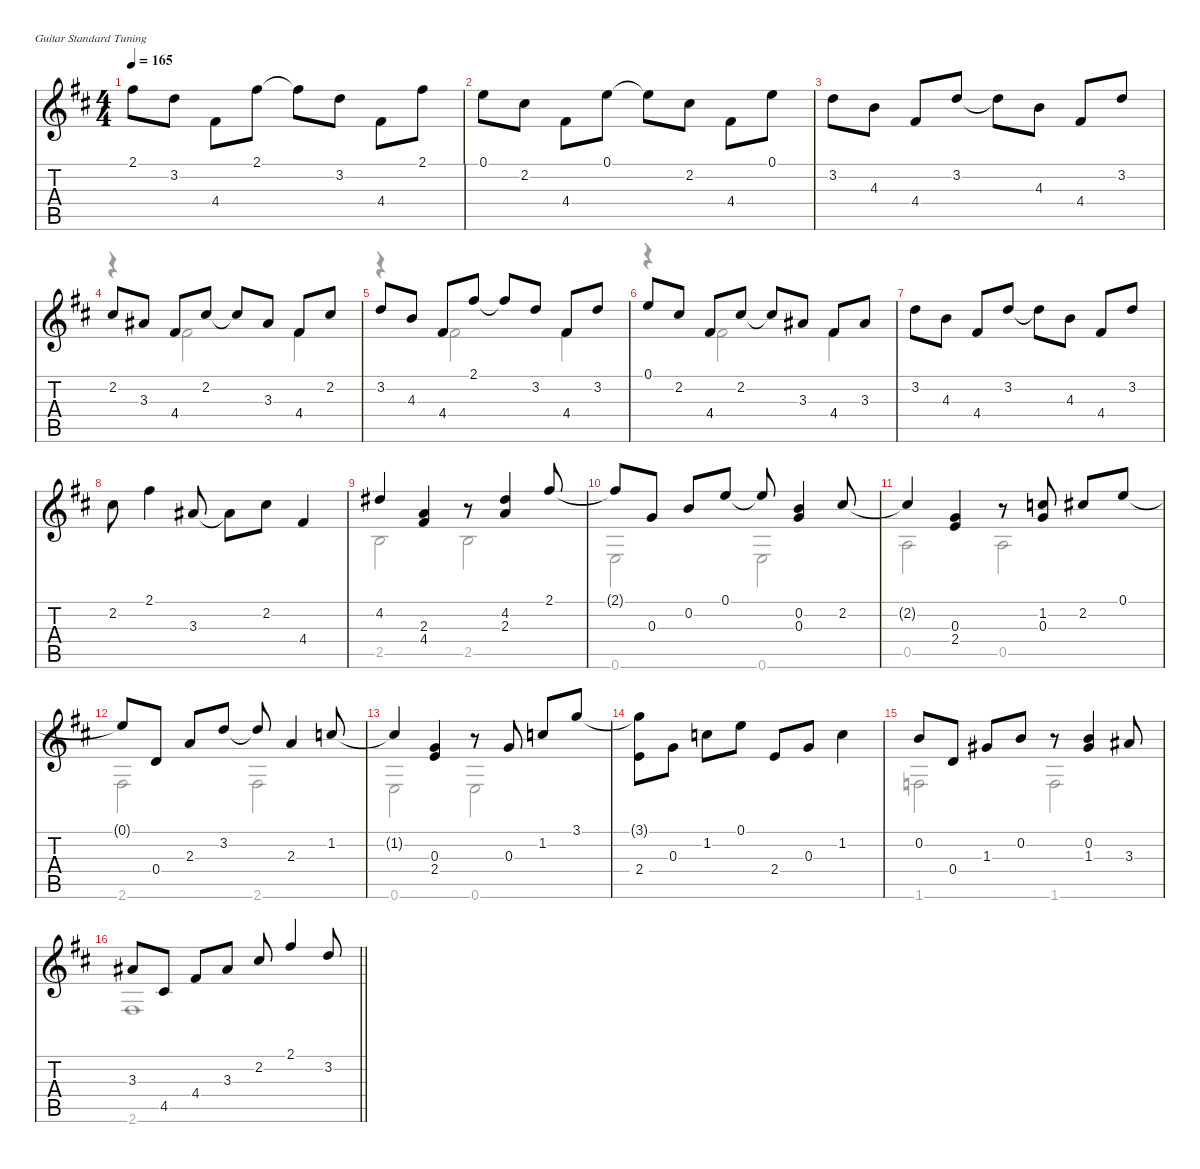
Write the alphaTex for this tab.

\defaultSystemsLayout 4
\hideDynamics
\bracketExtendMode nobrackets
\singleTrackTrackNamePolicy hidden
\multiTrackTrackNamePolicy hidden
\firstSystemTrackNameOrientation horizontal
\otherSystemsTrackNameOrientation horizontal
\extendBarLines
\chordDiagramsInScore
\track ("ギター - クラシック" "ギター - クラシック") {instrument acousticguitarnylon}
\staff {score tabs}
\tuning (E4 B3 G3 D3 A2 E2)
\voice
\ts (4 4)
\tempo 165
\clef g2
\ks d
2.1{acc #}.8{dy mf beam Down} 3.2{acc forcenatural}.8{beam Down} 4.4{acc #}.8{beam Down} 2.1{acc #}.8{beam Down} 2.1{t acc #}.8{beam Down} 3.2{acc forcenatural}.8{beam Down} 4.4{acc #}.8{beam Down} 2.1{acc #}.8{beam Down} |
0.1{acc forcenatural}.8{beam Down} 2.2{acc #}.8{beam Down} 4.4{acc #}.8{beam Down} 0.1{acc forcenatural}.8{beam Down} 0.1{t acc forcenatural}.8{beam Down} 2.2{acc #}.8{beam Down} 4.4{acc #}.8{beam Down} 0.1{acc forcenatural}.8{beam Down} |
3.2{acc forcenatural}.8{beam Down} 4.3{acc forcenatural}.8{beam Down} 4.4{acc #}.8{beam Up} 3.2{acc forcenatural}.8{beam Up} 3.2{t acc forcenatural}.8{beam Down} 4.3{acc forcenatural}.8{beam Down} 4.4{acc #}.8{beam Up} 3.2{acc forcenatural}.8{beam Up} |
2.2{acc #}.8{beam Up} 3.3{acc #}.8{beam Up} 4.4{acc #}.8{beam Up} 2.2{acc #}.8{beam Up} 2.2{t acc #}.8{beam Up} 3.3{acc #}.8{beam Up} 4.4{acc #}.8{beam Up} 2.2{acc #}.8{beam Up} |
3.2{acc forcenatural}.8{beam Up} 4.3{acc forcenatural}.8{beam Up} 4.4{acc #}.8{beam Up} 2.1{acc #}.8{beam Up} 2.1{t acc #}.8{beam Up} 3.2{acc forcenatural}.8{beam Up} 4.4{acc #}.8{beam Up} 3.2{acc forcenatural}.8{beam Up} |
0.1{acc forcenatural}.8{beam Up} 2.2{acc #}.8{beam Up} 4.4{acc #}.8{beam Up} 2.2{acc #}.8{beam Up} 2.2{t acc #}.8{beam Up} 3.3{acc #}.8{beam Up} 4.4{acc #}.8{beam Up} 3.3{acc #}.8{beam Up} |
3.2{acc forcenatural}.8{beam Down} 4.3{acc forcenatural}.8{beam Down} 4.4{acc #}.8{beam Up} 3.2{acc forcenatural}.8{beam Up} 3.2{t acc forcenatural}.8{beam Down} 4.3{acc forcenatural}.8{beam Down} 4.4{acc #}.8{beam Up} 3.2{acc forcenatural}.8{beam Up} |
2.2{acc #}.8{beam Down} 2.1{acc #}.4{beam Down} 3.3{acc #}.8{beam Up} 3.3{t acc #}.8{beam Down} 2.2{acc #}.8{beam Down} 4.4{acc #}.4{beam Up} |
4.2{acc #}.4{beam Up} (2.3{acc forcenatural} 4.4{acc #}).4{beam Up} r.8{beam Up} (4.2{acc #} 2.3{acc forcenatural}).4{beam Up} 2.1{acc #}.8{beam Up} |
2.1{t acc #}.8{beam Up} 0.3{acc forcenatural}.8{beam Up} 0.2{acc forcenatural}.8{beam Up} 0.1{acc forcenatural}.8{beam Up} 0.1{t acc forcenatural}.8{beam Up} (0.2{acc forcenatural} 0.3{acc forcenatural}).4{beam Up} 2.2{acc #}.8{beam Up} |
2.2{t acc #}.4{beam Up} (0.3{acc forcenatural} 2.4{acc forcenatural}).4{beam Up} r.8{beam Up} (1.2{acc forcenatural} 0.3{acc forcenatural}).8{beam Up} 2.2{acc #}.8{beam Up} 0.1{acc forcenatural}.8{beam Up} |
0.1{t acc forcenatural}.8{beam Up} 0.4{acc forcenatural}.8{beam Up} 2.3{acc forcenatural}.8{beam Up} 3.2{acc forcenatural}.8{beam Up} 3.2{t acc forcenatural}.8{beam Up} 2.3{acc forcenatural}.4{beam Up} 1.2{acc forcenatural}.8{beam Up} |
1.2{t acc forcenatural}.4{beam Up} (0.3{acc forcenatural} 2.4{acc forcenatural}).4{beam Up} r.8{beam Up} 0.3{acc forcenatural}.8{beam Up} 1.2{acc forcenatural}.8{beam Up} 3.1{acc forcenatural}.8{beam Up} |
(3.1{t acc forcenatural} 2.4{acc forcenatural}).8{beam Down} 0.3{acc forcenatural}.8{beam Down} 1.2{acc forcenatural}.8{beam Down} 0.1{acc forcenatural}.8{beam Down} 2.4{acc forcenatural}.8{beam Up} 0.3{acc forcenatural}.8{beam Up} 1.2{acc forcenatural}.4{beam Down} |
0.2{acc forcenatural}.8{beam Up} 0.4{acc forcenatural}.8{beam Up} 1.3{acc #}.8{beam Up} 0.2{acc forcenatural}.8{beam Up} r.8{beam Up} (0.2{acc forcenatural} 1.3{acc #}).4{beam Up} 3.3{acc #}.8{beam Up} |
\barLineRight lightlight
3.3{acc #}.8{beam Up} 4.5{acc #}.8{beam Up} 4.4{acc #}.8{beam Up} 3.3{acc #}.8{beam Up} 2.2{acc #}.8{beam Up} 2.1{acc #}.4{beam Up} 3.2{acc forcenatural}.8{beam Up}
\voice
\clef g2
\ottava regular
\simile none
\ks d
|
|
|
r.4{beam Down} 4.4{acc #}.2{beam Down} 4.4{acc #}.4{beam Down} |
r.4{beam Down} 4.4{acc #}.2{beam Down} 4.4{acc #}.4{beam Down} |
r.4{beam Down} 4.4{acc #}.2{beam Down} 4.4{acc #}.4{beam Down} |
|
|
2.5{acc forcenatural}.2{beam Down} 2.5{acc forcenatural}.2{beam Down} |
0.6{acc forcenatural}.2{beam Down} 0.6{acc forcenatural}.2{beam Down} |
0.5{acc forcenatural}.2{beam Down} 0.5{acc forcenatural}.2{beam Down} |
2.6{acc #}.2{beam Down} 2.6{acc #}.2{beam Down} |
0.6{acc forcenatural}.2{beam Down} 0.6{acc forcenatural}.2{beam Down} |
|
1.6{acc forcenatural}.2{beam Down} 1.6{acc forcenatural}.2{beam Down} |
\barLineRight lightlight
2.6{acc #}.1{beam Down}
